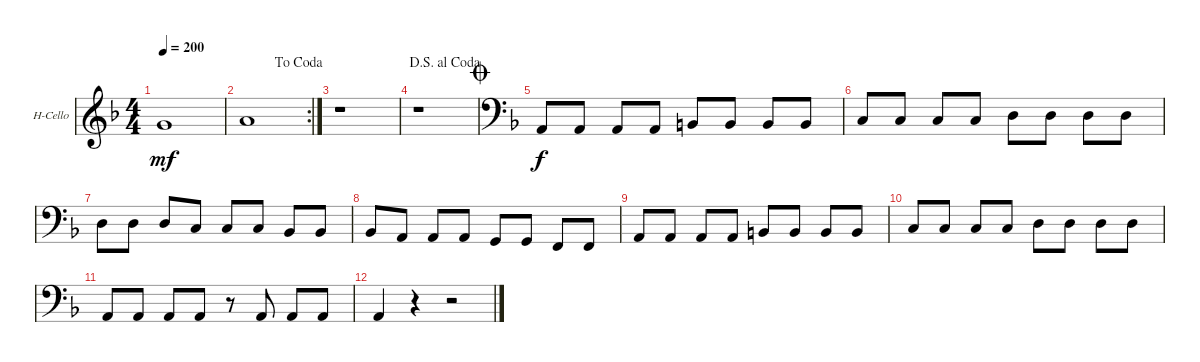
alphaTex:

\bracketExtendMode groupsimilarinstruments
\firstSystemTrackNameOrientation horizontal
\otherSystemsTrackNameOrientation horizontal
\track ("Harmony Cello" "H-Cello") {instrument cello}
\staff {score}
\tuning (A3 D3 G2 C2)
\ts (4 4)
\tempo 200
\clef g2
\scale
0.322917
\ks dminor
10.1.1{dy mf} |
\rc 2
\jump dacoda
\scale
0.354167 12.1.1 |
\scale
0.333333 r.1 |
\jump dalsegnoalcoda
\scale
0.333333 r.1 |
\jump coda
\clef f4
2.3.8{dy f} 2.3.8 2.3.8 2.3.8 4.3.8 11.4.8 4.3.8 4.3.8 |
5.3.8 5.3.8 5.3.8 5.3.8 0.2.8 0.2.8 0.2.8 0.2.8 |
0.2.8 0.2.8 0.2.8 5.3.8 5.3.8 5.3.8 3.3.8 3.3.8 |
3.3.8 2.3.8 2.3.8 2.3.8 0.3.8 0.3.8 5.4.8 5.4.8 |
2.3.8 2.3.8 2.3.8 2.3.8 4.3.8 11.4.8 4.3.8 4.3.8 |
5.3.8 5.3.8 5.3.8 5.3.8 0.2.8 0.2.8 0.2.8 0.2.8 |
2.3.8 2.3.8 2.3.8 2.3.8 r.8 2.3.8 2.3.8 2.3.8 |
2.3.4 r.4 r.2
